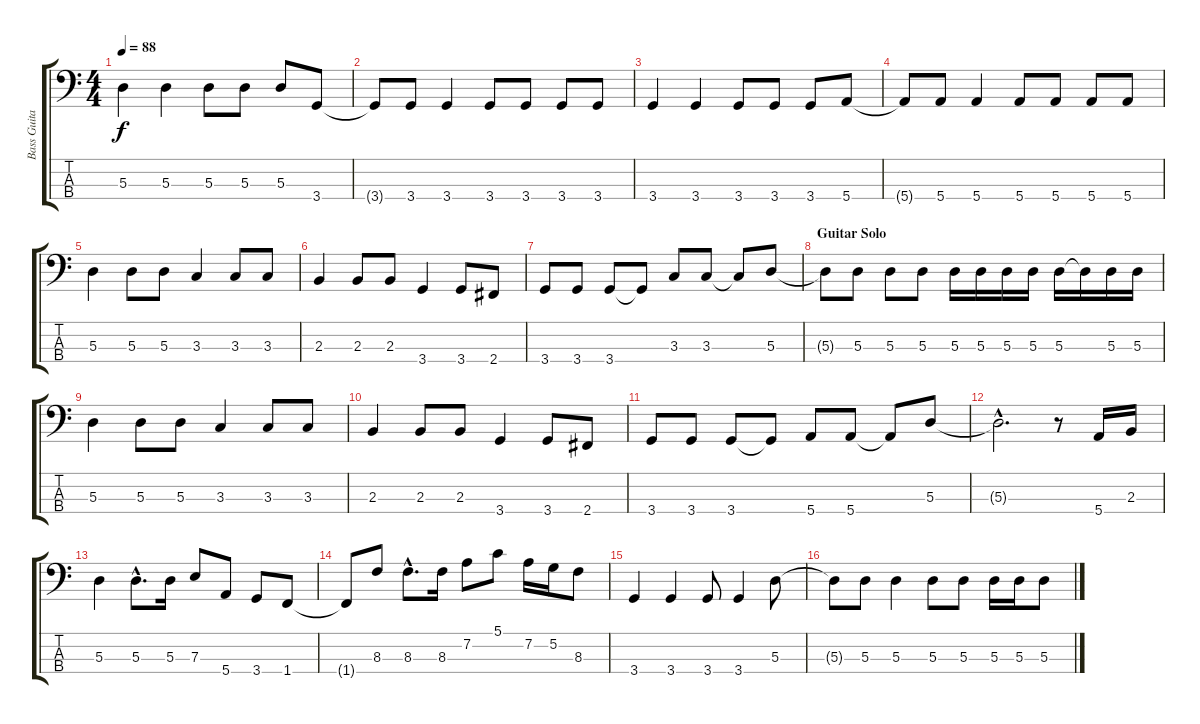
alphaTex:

\track ("Bass Guitar" "Bass Guita") {instrument electricbassfinger}
\staff {score tabs}
\tuning (G2 D2 A1 E1) {hide}
\ts (4 4)
\tempo 88
\clef f4
\ks c
5.3.4{dy f} 5.3.4 5.3.8 5.3.8 5.3.8 3.4.8 |
3.4{t}.8 3.4.8 3.4.4 3.4.8 3.4.8 3.4.8 3.4.8 |
3.4.4 3.4.4 3.4.8 3.4.8 3.4.8 5.4.8 |
5.4{t}.8 5.4.8 5.4.4 5.4.8 5.4.8 5.4.8 5.4.8 |
5.3.4 5.3.8 5.3.8 3.3.4 3.3.8 3.3.8 |
2.3.4 2.3.8 2.3.8 3.4.4 3.4.8 2.4.8 |
3.4.8 3.4.8 3.4.8 3.4{t}.8 3.3.8 3.3.8 3.3{t}.8 5.3.8 |
\section ("" "Guitar Solo")
5.3{t}.8 5.3.8 5.3.8 5.3.8 5.3.16 5.3.16 5.3.16 5.3.16 5.3.16 5.3{t}.16 5.3.16 5.3.16 |
5.3.4 5.3.8 5.3.8 3.3.4 3.3.8 3.3.8 |
2.3.4 2.3.8 2.3.8 3.4.4 3.4.8 2.4.8 |
3.4.8 3.4.8 3.4.8 3.4{t}.8 5.4.8 5.4.8 5.4{t}.8 5.3.8 |
5.3{hac t}.2{d} r.8 5.4.16 2.3.16 |
5.3.4 5.3{hac}.8{d} 5.3.16 7.3.8 5.4.8 3.4.8 1.4.8 |
1.4{t}.8 8.3.8 8.3{hac}.8{d} 8.3.16 7.2.8 5.1.8 7.2.16 5.2.16 8.3.8 |
3.4.4 3.4.4 3.4.8 3.4.4 5.3.8 |
5.3{t}.8 5.3.8 5.3.4 5.3.8 5.3.8 5.3.16 5.3.16 5.3.8
